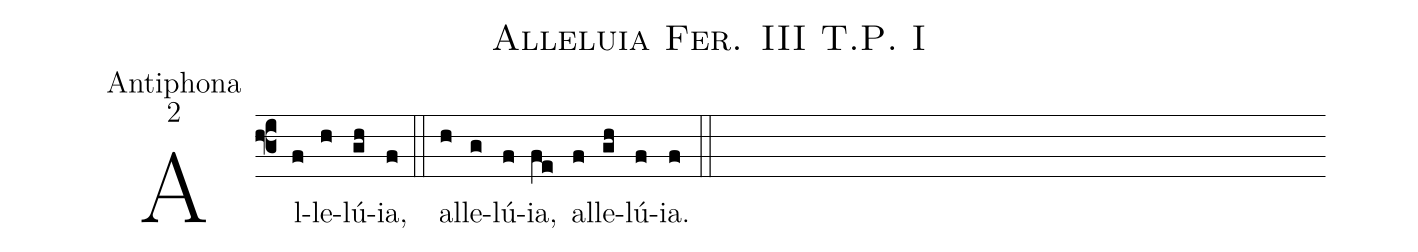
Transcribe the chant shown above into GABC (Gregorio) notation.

name:Alleluia  Fer. III  T.P.  I;
office-part:Antiphona;
mode:2;
%%
(f3) Al(f)le(h)lú(gh)ia,(f) (::)
al(h)le(g)lú(f)ia,(fe) al(f)le(gh)lú(f)ia.(f) (::)
